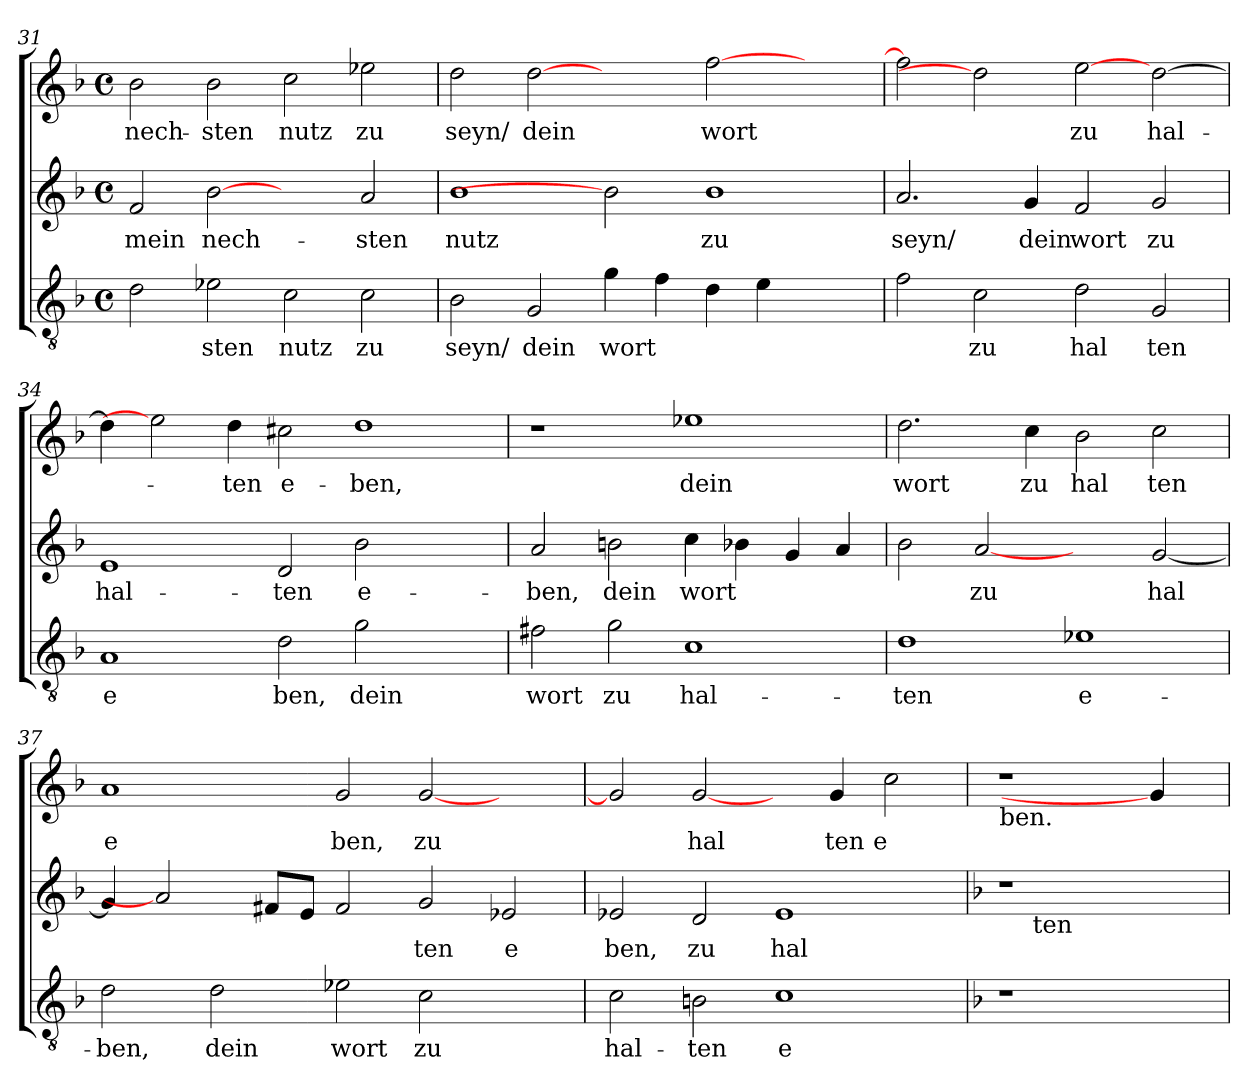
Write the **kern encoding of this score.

**kern	**text	**kern	**text	**kern	**text
*part3	*part3	*part2	*part2	*part1	*part1
*staff3	*staff3	*staff2	*staff2	*staff1	*staff1
!!LO:LB:g=z
*clefGv2	*	*clefG2	*	*clefG2	*
*k[b-]	*	*k[b-]	*	*k[b-]	*
*F:	*	*F:	*	*F:	*
*M4/4	*	*M4/4	*	*M4/4	*
*met(c)	*	*met(c)	*	*met(c)	*
=31	=31	=31	=31	=31	=31
!	!	!	!LO:LY:b	!	!LO:LY:b
2d\	.	2f/	mein	2b-\	nech-
!	!LO:LY:b	!	!LO:LY:b	!	!LO:LY:b
2e-X\	sten	[2b-	nech-	2b-\	-sten
!	!LO:LY:b	!	!	!	!LO:LY:b
2c\	nutz	2ryy	.	2cc\	nutz
!	!LO:LY:b	!	!LO:LY:b	!	!LO:LY:b
2c\	zu	2a/	-sten	2ee-X\	zu
=32	=32	=32	=32	=32	=32
!	!LO:LY:b	!	!LO:LY:b	!	!LO:LY:b
2B-\	seyn/	1b-	nutz	2dd\	seyn/
!	!LO:LY:b	!	!	!	!LO:LY:b
2G/	dein	.	.	[2dd	dein
!	!LO:LY:b	!	!	!	!
4g\	wort	2b-]	.	2ryy	.
4f\	.	.	.	.	.
!	!	!	!LO:LY:b	!	!LO:LY:b
4d\	.	1b-	zu	[>2ff\	wort
4e\	.	.	.	.	.
2ryy	.	.	.	2ryy	.
=33	=33	=33	=33	=33	=33
!	!	!	!LO:LY:b	!	!
2f\	.	2.a/	seyn/	2ff\]	.
!	!LO:LY:b	!	!	!	!
2c\	zu	.	.	2dd]	.
!	!	!	!LO:LY:b	!	!
.	.	4g/	dein	.	.
!	!LO:LY:b	!	!LO:LY:b	!	!LO:LY:b
2d\	hal	2f/	wort	[2ee	zu
!	!LO:LY:b	!	!LO:LY:b	!	!LO:LY:b
2G/	ten	2g/	zu	[>2dd\	hal-
=34	=34	=34	=34	=34	=34
!	!LO:LY:b	!	!LO:LY:b	!	!
1A	e	1e	hal-	4dd\]	.
.	.	.	.	2ee]	.
!	!	!	!	!	!LO:LY:b
.	.	.	.	4dd\	-ten
!	!LO:LY:b	!	!LO:LY:b	!	!LO:LY:b
2d\	ben,	2d/	-ten	2cc#\	e-
!	!LO:LY:b	!	!LO:LY:b	!	!LO:LY:b
2g\	dein	2b-\	e-	1dd	-ben,
2ryy	.	2ryy	.	.	.
!!LO:PB:g=z
=35	=35	=35	=35	=35	=35
!	!LO:LY:b	!	!LO:LY:b	!	!
2f#X\	wort	2a/	-ben,	1r	.
!	!LO:LY:b	!	!LO:LY:b	!	!
2g\	zu	2bn\	dein	.	.
!	!LO:LY:b	!	!LO:LY:b	!	!LO:LY:b
1c	hal-	4cc\	wort	1ee-X	dein
.	.	4b-X\	.	.	.
.	.	4g/	.	.	.
.	.	4a/	.	.	.
=36	=36	=36	=36	=36	=36
!	!LO:LY:b	!	!	!	!LO:LY:b
1d	-ten	2b-\	.	2.dd\	wort
!	!	!	!LO:LY:b	!	!
.	.	[2a	zu	.	.
!	!	!	!	!	!LO:LY:b
.	.	.	.	4cc\	zu
!	!LO:LY:b	!	!	!	!LO:LY:b
1e-X	e-	2ryy	.	2b-\	hal
!	!	!	!LO:LY:b	!	!LO:LY:b
.	.	[<2g/	hal	2cc\	ten
=37	=37	=37	=37	=37	=37
!	!LO:LY:b	!	!	!	!LO:LY:b
2d\	-ben,	4g/]	.	1a	e
.	.	2a]	.	.	.
!	!LO:LY:b	!	!	!	!
2d\	dein	.	.	.	.
.	.	8f#/L	.	.	.
.	.	8e/J	.	.	.
!	!LO:LY:b	!	!	!	!LO:LY:b
2e-X\	wort	2f#/	.	2g/	ben,
!	!LO:LY:b	!	!LO:LY:b	!	!LO:LY:b
2c\	zu	2g/	ten	[<2g/	zu
!	!	!	!LO:LY:b	!	!
2ryy	.	2e-X/	e	2ryy	.
=38	=38	=38	=38	=38	=38
!	!LO:LY:b	!	!LO:LY:b	!	!
2c\	hal-	2e-X/	ben,	2g/]	.
!	!LO:LY:b	!	!LO:LY:b	!	!LO:LY:b
2Bn\	-ten	2d/	zu	[2g/	hal
!	!LO:LY:b	!	!LO:LY:b	!	!
1c	e-	1e-	hal	4ryy	.
!	!	!	!	!	!LO:LY:b
.	.	.	.	4g/	ten
!	!	!	!	!	!LO:LY:b
.	.	.	.	2cc\	e
=39	=39	=39	=39	=39	=39
*	*	*	*	*k[]	*
*	*	*	*	*C:	*
!	!	!	!	!LO:TX:b:t=ben.	!
*	*	*^	*	*	*
1r	.	1r	16..ryy	.	1r	.
!	!	!	!LO:TX:b:t=ten	!	!	!
.	.	.	1ryy	.	.	.
4ryy	.	4ryy	.	.	4g/]	.
.	.	.	8ryy	.	.	.
.	.	.	64ryy	.	.	.
*	*	*v	*v	*	*	*
=	=	=	=	=	=
*-	*-	*-	*-	*-	*-
